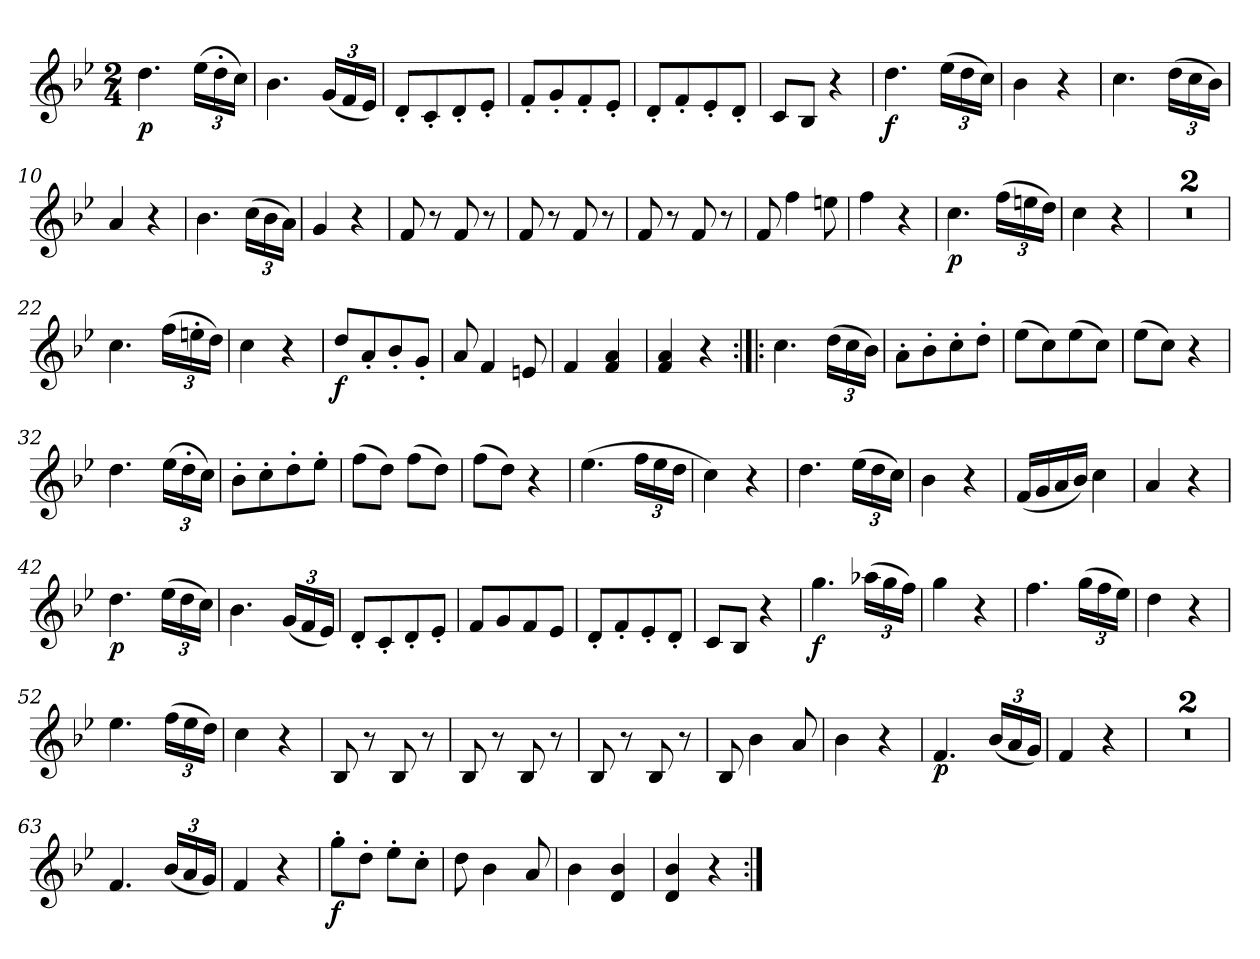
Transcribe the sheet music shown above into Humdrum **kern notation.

**kern	**dynam
*part1	*part1
*staff1	*staff1
*clefG2	*
*k[b-e-]	*
*B-:	*
*M2/4	*
=1	=1
!	!LO:DY:b
4.dd\	p
(>24ee-\LL	.
24dd'\	.
24cc\JJ)	.
=2	=2
4.b-\	.
(<24g/LL	.
24f/	.
24e-/JJ)	.
=3	=3
8d'/L	.
8c'/	.
8d'/	.
8e-'/J	.
=4	=4
8f'/L	.
8g'/	.
8f'/	.
8e-'/J	.
=5	=5
8d'/L	.
8f'/	.
8e-'/	.
8d'/J	.
=6	=6
8c/L	.
8B-/J	.
4r	.
=7	=7
!	!LO:DY:b
4.dd\	f
(>24ee-\LL	.
24dd\	.
24cc\JJ)	.
=8	=8
4b-\	.
4r	.
=9	=9
4.cc\	.
(>24dd\LL	.
24cc\	.
24b-\JJ)	.
!!LO:LB:g=z
=10	=10
4a/	.
4r	.
=11	=11
4.b-\	.
(>24cc\LL	.
24b-\	.
24a\JJ)	.
=12	=12
4g/	.
4r	.
=13	=13
8f/	.
8r	.
8f/	.
8r	.
=14	=14
8f/	.
8r	.
8f/	.
8r	.
=15	=15
8f/	.
8r	.
8f/	.
8r	.
=16	=16
8f/	.
4ff\	.
8een\	.
=17	=17
4ff\	.
4r	.
=18	=18
!	!LO:DY:b
4.cc\	p
(>24ff\LL	.
24een\	.
24dd\JJ)	.
=19	=19
4cc\	.
4r	.
=20	=20
2r	.
=21	=21
2r	.
!!LO:LB:g=z
=22	=22
4.cc\	.
(>24ff\LL	.
24een'\	.
24dd\JJ)	.
=23	=23
4cc\	.
4r	.
=24	=24
!	!LO:DY:b
8dd/L	f
8a'/	.
8b-'/	.
8g'/J	.
=25	=25
8a/	.
4f/	.
8en/	.
=26	=26
4f/	.
4f/ 4a/	.
=27	=27
4f/ 4a/	.
4r	.
=28:|!|:	=28:|!|:
4.cc\	.
(>24dd\LL	.
24cc\	.
24b-\JJ)	.
=29	=29
8a'\L	.
8b-'\	.
8cc'\	.
8dd'\J	.
=30	=30
(>8ee-\L	.
8cc\)	.
(>8ee-\	.
8cc\J)	.
=31	=31
(>8ee-\L	.
8cc\J)	.
4r	.
=32	=32
4.dd\	.
(>24ee-\LL	.
24dd'\	.
24cc\JJ)	.
!!LO:LB:g=z
=33	=33
8b-'\L	.
8cc'\	.
8dd'\	.
8ee-'\J	.
=34	=34
(8ff\L	.
8dd\J)	.
(8ff\L	.
8dd\J)	.
=35	=35
(8ff\L	.
8dd\J)	.
4r	.
=36	=36
(>4.ee-\	.
24ff\LL	.
24ee-\	.
24dd\JJ	.
=37	=37
4cc\)	.
4r	.
=38	=38
4.dd\	.
(>24ee-\LL	.
24dd\	.
24cc\JJ)	.
=39	=39
4b-\	.
4r	.
=40	=40
(<16f/LL	.
16g/	.
16a/	.
16b-/JJ)	.
4cc\	.
=41	=41
4a/	.
4r	.
=42	=42
!	!LO:DY:b
4.dd\	p
(>24ee-\LL	.
24dd\	.
24cc\JJ)	.
=43	=43
4.b-\	.
(<24g/LL	.
24f/	.
24e-/JJ)	.
!!LO:LB:g=z
=44	=44
8d'/L	.
8c'/	.
8d'/	.
8e-'/J	.
=45	=45
8f/L	.
8g/	.
8f/	.
8e-/J	.
=46	=46
8d'/L	.
8f'/	.
8e-'/	.
8d'/J	.
=47	=47
8c/L	.
8B-/J	.
4r	.
=48	=48
!	!LO:DY:b
4.gg\	f
(>24aa-X\LL	.
24gg\	.
24ff\JJ)	.
=49	=49
4gg\	.
4r	.
=50	=50
4.ff\	.
(>24gg\LL	.
24ff\	.
24ee-\JJ)	.
=51	=51
4dd\	.
4r	.
=52	=52
4.ee-\	.
(>24ff\LL	.
24ee-\	.
24dd\JJ)	.
=53	=53
4cc\	.
4r	.
=54	=54
8B-/	.
8r	.
8B-/	.
8r	.
=55	=55
8B-/	.
8r	.
8B-/	.
8r	.
!!LO:LB:g=z
=56	=56
8B-/	.
8r	.
8B-/	.
8r	.
=57	=57
8B-/	.
4b-\	.
8a/	.
=58	=58
4b-\	.
4r	.
=59	=59
!	!LO:DY:b
4.f/	p
(<24b-/LL	.
24a/	.
24g/JJ)	.
=60	=60
4f/	.
4r	.
=61	=61
2r	.
=62	=62
2r	.
=63	=63
4.f/	.
(<24b-/LL	.
24a/	.
24g/JJ)	.
=64	=64
4f/	.
4r	.
=65	=65
!	!LO:DY:b
8gg'\L	f
8dd'\J	.
8ee-'\L	.
8cc'\J	.
=66	=66
8dd\	.
4b-\	.
8a/	.
=67	=67
4b-\	.
4d/ 4b-/	.
=68	=68
4d/ 4b-/	.
4r	.
=:|!	=:|!
*-	*-
